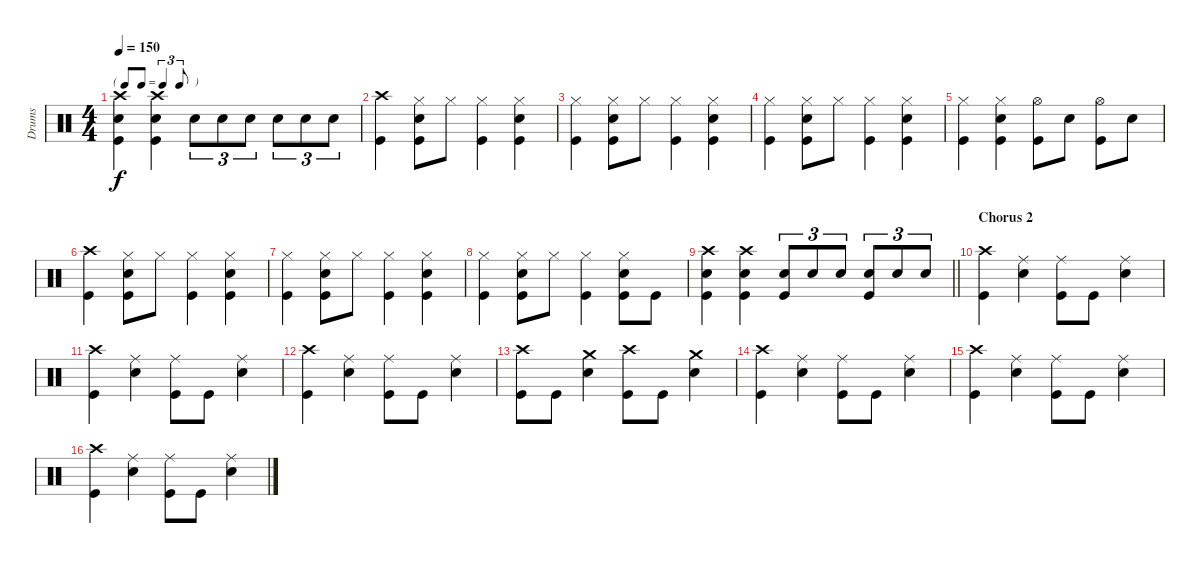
\track ("Drums" "Drums") {instrument percussion}
\staff {score}
\articulation defaults
\ts (4 4)
\tf triplet8th
\tempo 150
\clef neutral
\ks c
("Crash high (hit)" "Kick (hit)" "Snare (hit) 2").4{dy f} ("Crash high (hit)" "Kick (hit)" "Snare (hit) 2").4 "Snare (hit) 2".8{tu (3 2)} "Snare (hit) 2".8{tu (3 2)} "Snare (hit) 2".8{tu (3 2)} "Snare (hit) 2".8{tu (3 2)} "Snare (hit) 2".8{tu (3 2)} "Snare (hit) 2".8{tu (3 2)} |
("Crash high (hit)" "Kick (hit)").4 ("Hi-Hat (closed)" "Kick (hit)" "Snare (hit) 2").8 "Hi-Hat (closed)".8 ("Hi-Hat (closed)" "Kick (hit)").4 ("Hi-Hat (closed)" "Kick (hit)" "Snare (hit) 2").4 |
("Hi-Hat (closed)" "Kick (hit)").4 ("Hi-Hat (closed)" "Kick (hit)" "Snare (hit) 2").8 "Hi-Hat (closed)".8 ("Hi-Hat (closed)" "Kick (hit)").4 ("Hi-Hat (closed)" "Kick (hit)" "Snare (hit) 2").4 |
("Hi-Hat (closed)" "Kick (hit)").4 ("Hi-Hat (closed)" "Kick (hit)" "Snare (hit) 2").8 "Hi-Hat (closed)".8 ("Hi-Hat (closed)" "Kick (hit)").4 ("Hi-Hat (closed)" "Kick (hit)" "Snare (hit) 2").4 |
("Hi-Hat (closed)" "Kick (hit)").4 ("Hi-Hat (closed)" "Kick (hit)" "Snare (hit) 2").4 ("Hi-Hat (open)" "Kick (hit)").8 "Snare (hit) 2".8 ("Hi-Hat (open)" "Kick (hit)").8 "Snare (hit) 2".8 |
("Crash high (hit)" "Kick (hit)").4 ("Hi-Hat (closed)" "Kick (hit)" "Snare (hit) 2").8 "Hi-Hat (closed)".8 ("Hi-Hat (closed)" "Kick (hit)").4 ("Hi-Hat (closed)" "Kick (hit)" "Snare (hit) 2").4 |
("Hi-Hat (closed)" "Kick (hit)").4 ("Hi-Hat (closed)" "Kick (hit)" "Snare (hit) 2").8 "Hi-Hat (closed)".8 ("Hi-Hat (closed)" "Kick (hit)").4 ("Hi-Hat (closed)" "Kick (hit)" "Snare (hit) 2").4 |
("Hi-Hat (closed)" "Kick (hit)").4 ("Hi-Hat (closed)" "Kick (hit)" "Snare (hit) 2").8 "Hi-Hat (closed)".8 ("Hi-Hat (closed)" "Kick (hit)").4 ("Hi-Hat (closed)" "Kick (hit)" "Snare (hit) 2").8 "Kick (hit)".8 |
\barLineRight lightlight
("Crash high (hit)" "Kick (hit)" "Snare (hit) 2").4 ("Crash high (hit)" "Kick (hit)" "Snare (hit) 2").4 ("Kick (hit)" "Snare (hit) 2").8{tu (3 2)} "Snare (hit) 2".8{tu (3 2)} "Snare (hit) 2".8{tu (3 2)} ("Kick (hit)" "Snare (hit) 2").8{tu (3 2)} "Snare (hit) 2".8{tu (3 2)} "Snare (hit) 2".8{tu (3 2)} |
\section ("" "Chorus 2")
("Crash high (hit)" "Kick (hit)").4 ("Ride (middle)" "Snare (hit) 2").4 ("Ride (middle)" "Kick (hit)").8 "Kick (hit)".8 ("Ride (middle)" "Snare (hit) 2").4 |
("Crash high (hit)" "Kick (hit)").4 ("Ride (middle)" "Snare (hit) 2").4 ("Ride (middle)" "Kick (hit)").8 "Kick (hit)".8 ("Ride (middle)" "Snare (hit) 2").4 |
("Crash high (hit)" "Kick (hit)").4 ("Ride (middle)" "Snare (hit) 2").4 ("Ride (middle)" "Kick (hit)").8 "Kick (hit)".8 ("Ride (middle)" "Snare (hit) 2").4 |
("Crash high (hit)" "Kick (hit)").8 "Kick (hit)".8 ("Crash medium (hit)" "Snare (hit) 2").4 ("Crash high (hit)" "Kick (hit)").8 "Kick (hit)".8 ("Crash medium (hit)" "Snare (hit) 2").4 |
("Crash high (hit)" "Kick (hit)").4 ("Ride (middle)" "Snare (hit) 2").4 ("Ride (middle)" "Kick (hit)").8 "Kick (hit)".8 ("Ride (middle)" "Snare (hit) 2").4 |
("Crash high (hit)" "Kick (hit)").4 ("Ride (middle)" "Snare (hit) 2").4 ("Ride (middle)" "Kick (hit)").8 "Kick (hit)".8 ("Ride (middle)" "Snare (hit) 2").4 |
("Crash high (hit)" "Kick (hit)").4 ("Ride (middle)" "Snare (hit) 2").4 ("Ride (middle)" "Kick (hit)").8 "Kick (hit)".8 ("Ride (middle)" "Snare (hit) 2").4
